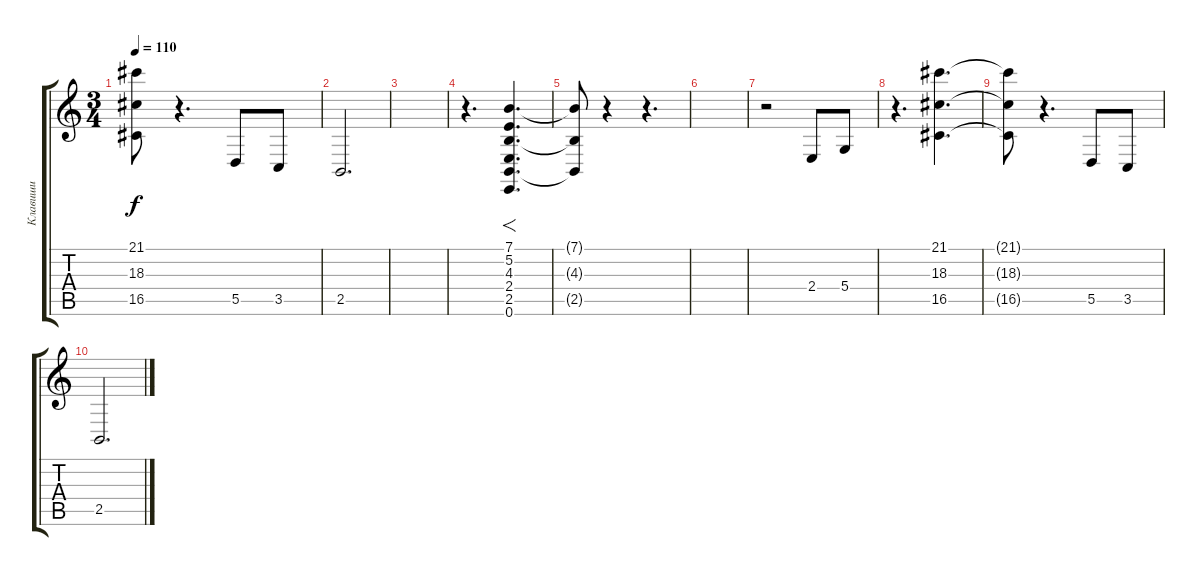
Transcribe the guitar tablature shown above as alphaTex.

\track ("Клавиши" "Клавиши") {instrument acousticgrandpiano}
\staff {score tabs}
\tuning (E4 B3 G3 D3 A2 E2) {hide}
\ts (3 4)
\tempo 110
\clef g2
\ks c
(21.1{t} 18.3{t} 16.5{t}).8{dy f} r.4{d instrument frenchhorn} 5.5.8 3.5.8 |
2.5.2{d} |
|
r.4{d instrument stringensemble2} (7.1 5.2 4.3 2.4 2.5 0.6).4{f d} |
(7.1{t} 4.3{t} 2.5{t}).8 r.4{instrument frenchhorn} r.4{d} |
|
r.2{instrument tremolostrings} 2.4.8 5.4.8 |
r.4{d instrument reversecymbal} (21.1 18.3 16.5).4{d} |
(21.1{t} 18.3{t} 16.5{t}).8 r.4{d instrument frenchhorn} 5.5.8 3.5.8 |
2.5.2{d}
